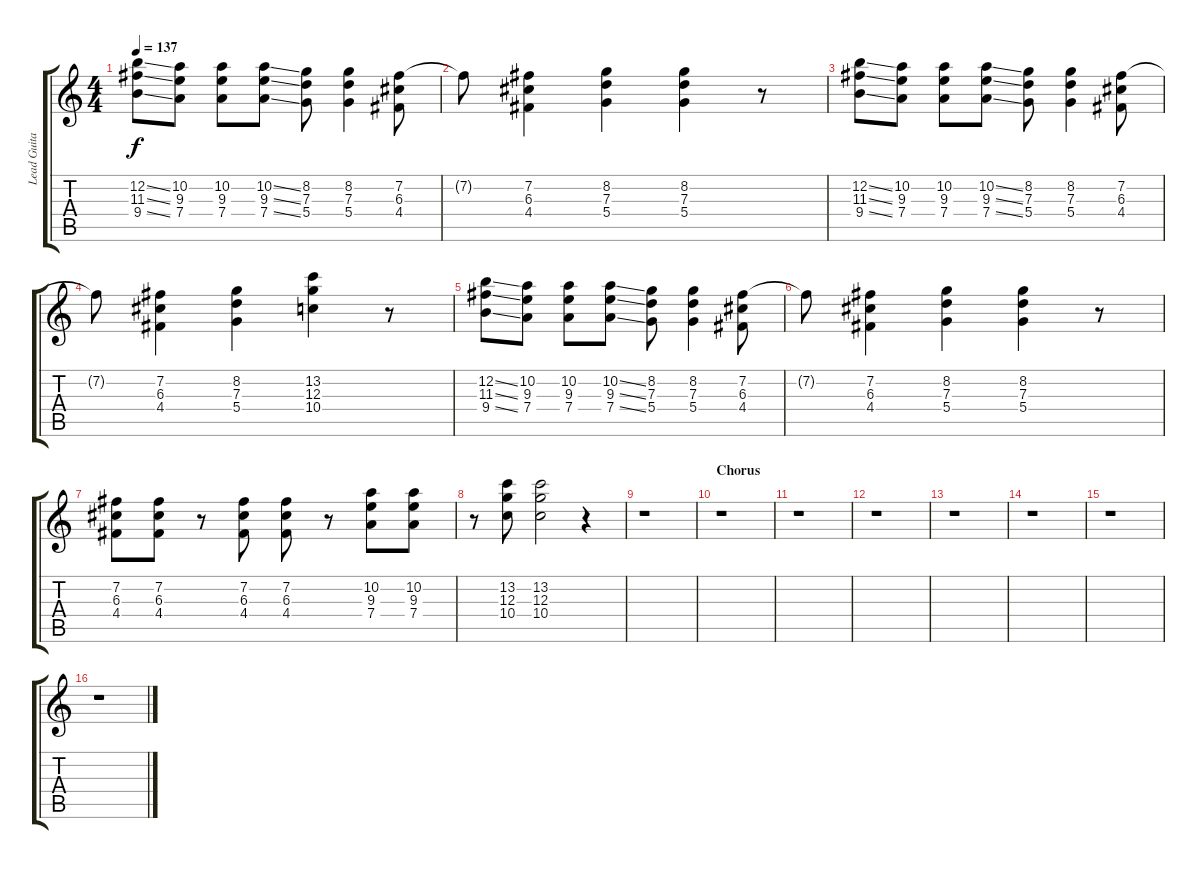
\track ("Lead Guitar" "Lead Guita") {instrument distortionguitar}
\staff {score tabs}
\tuning (E4 B3 G3 D3 A2 E2) {hide}
\ts (4 4)
\tempo 137
\clef g2
\ks c
(12.2{ss} 11.3{ss} 9.4{ss}).8{dy f} (10.2 9.3 7.4).8 (10.2 9.3 7.4).8 (10.2{ss} 9.3{ss} 7.4{ss}).8 (8.2 7.3 5.4).8 (8.2 7.3 5.4).4 (7.2 6.3 4.4).8 |
7.2{t}.8 (7.2 6.3 4.4).4 (8.2 7.3 5.4).4 (8.2 7.3 5.4).4 r.8 |
(12.2{ss} 11.3{ss} 9.4{ss}).8 (10.2 9.3 7.4).8 (10.2 9.3 7.4).8 (10.2{ss} 9.3{ss} 7.4{ss}).8 (8.2 7.3 5.4).8 (8.2 7.3 5.4).4 (7.2 6.3 4.4).8 |
7.2{t}.8 (7.2 6.3 4.4).4 (8.2 7.3 5.4).4 (13.2 12.3 10.4).4 r.8 |
(12.2{ss} 11.3{ss} 9.4{ss}).8 (10.2 9.3 7.4).8 (10.2 9.3 7.4).8 (10.2{ss} 9.3{ss} 7.4{ss}).8 (8.2 7.3 5.4).8 (8.2 7.3 5.4).4 (7.2 6.3 4.4).8 |
7.2{t}.8 (7.2 6.3 4.4).4 (8.2 7.3 5.4).4 (8.2 7.3 5.4).4 r.8 |
(7.2 6.3 4.4).8 (7.2 6.3 4.4).8 r.8 (7.2 6.3 4.4).8 (7.2 6.3 4.4).8 r.8 (10.2 9.3 7.4).8 (10.2 9.3 7.4).8 |
r.8 (13.2 12.3 10.4).8 (13.2 12.3 10.4).2 r.4 |
r.1 |
\section ("" "Chorus")
r.1 |
r.1 |
r.1 |
r.1 |
r.1 |
r.1 |
r.1
